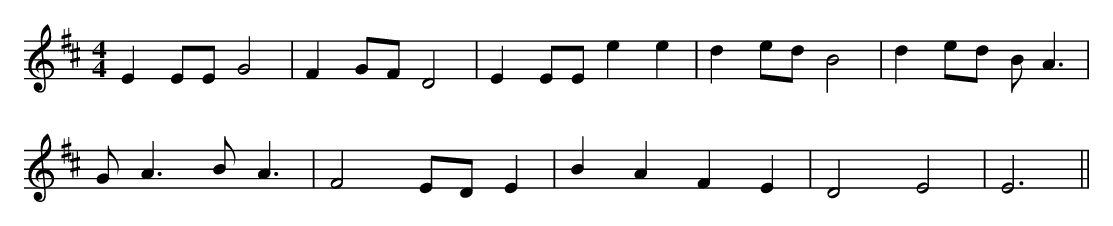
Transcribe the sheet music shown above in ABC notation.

X:1
M:4/4
K:D
E2 EE G4|F2 GF D4|E2 EE e2 e2|d2 ed B4|d2 ed B A3|
G A3 B A3|F4 ED E2|B2 A2 F2 E2|D4 E4|E6||
